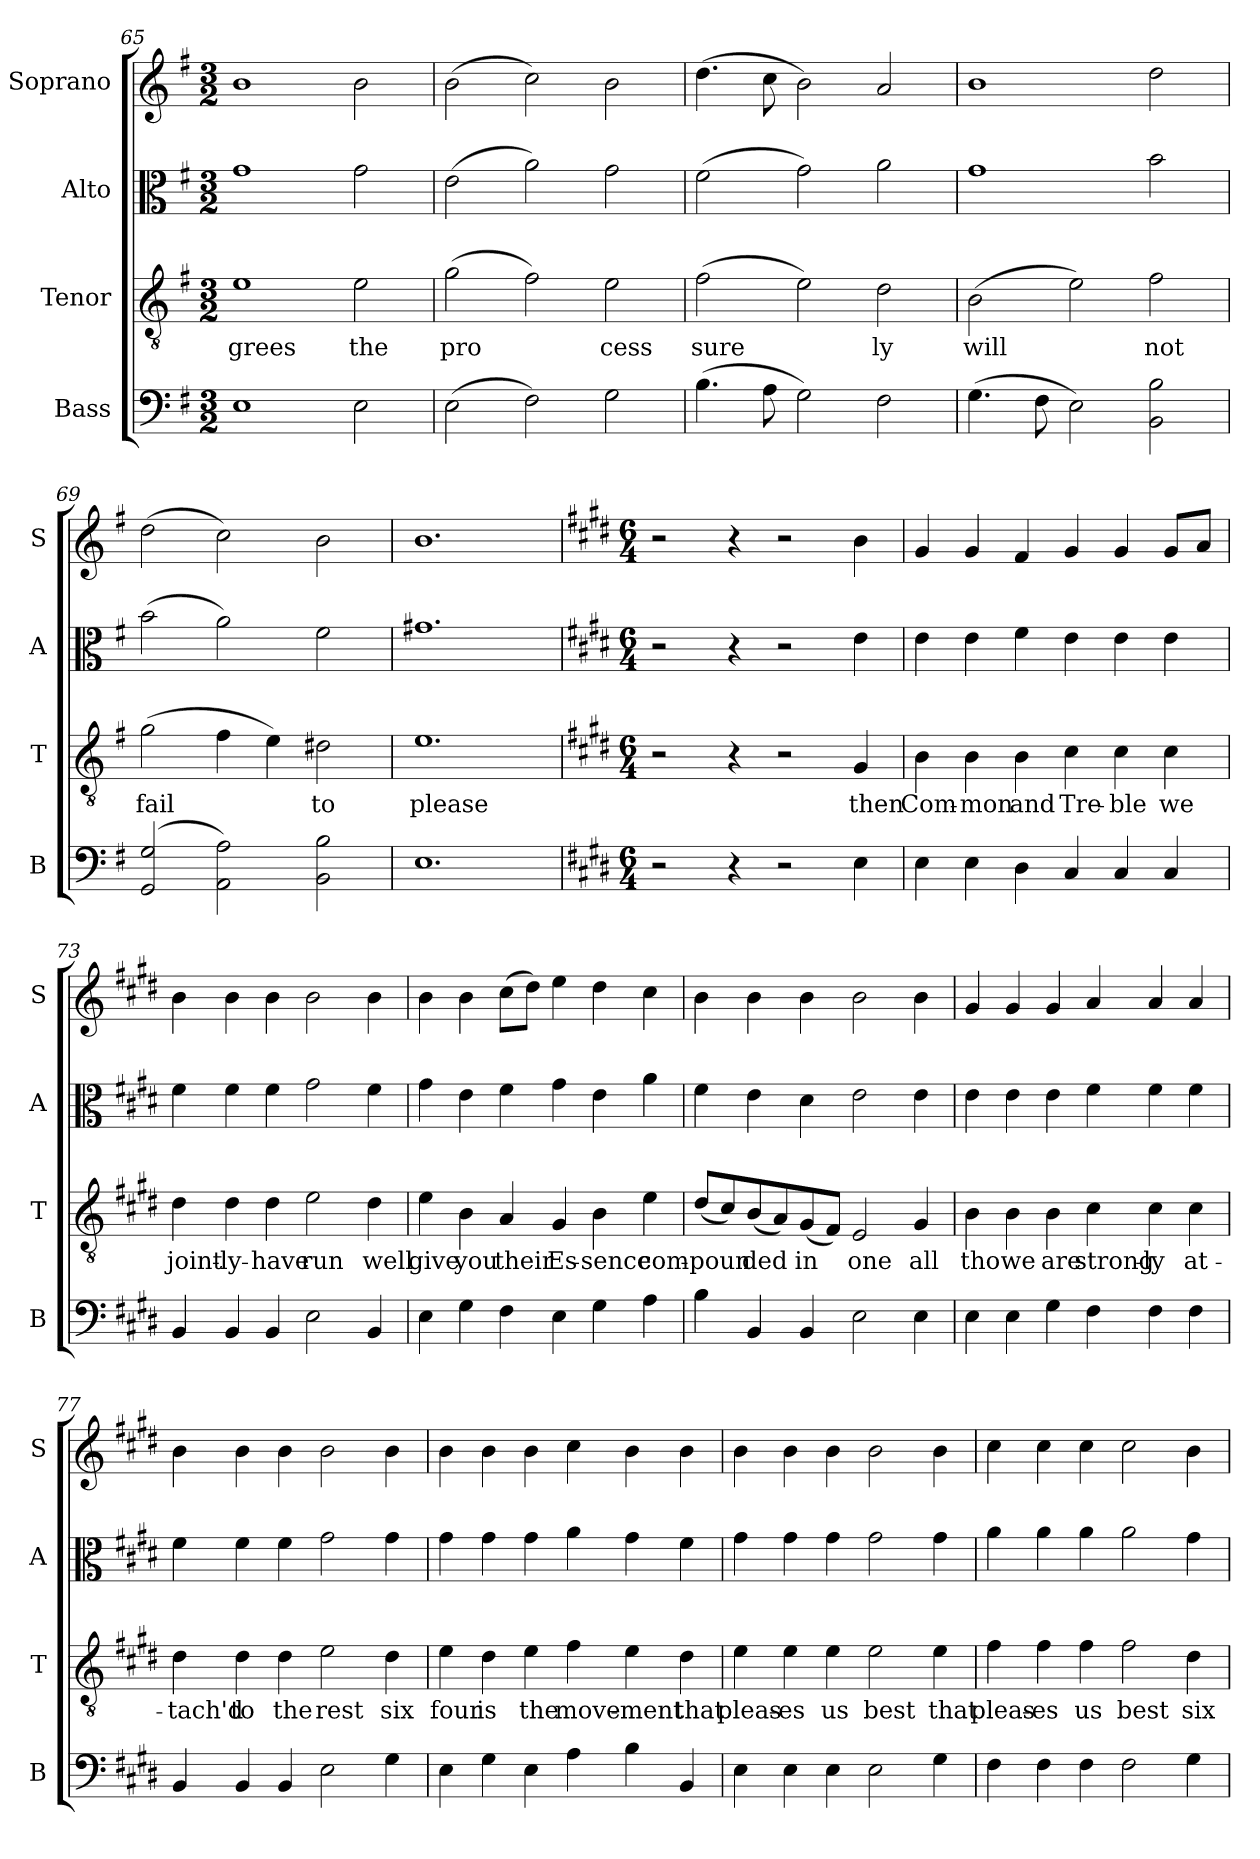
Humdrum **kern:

**kern	**kern	**text	**kern	**kern
*part4	*part3	*part3	*part2	*part1
*staff4	*staff3	*staff3	*staff2	*staff1
*I"Bass	*I"Tenor	*	*I"Alto	*I"Soprano
*I'B	*I'T	*	*I'A	*I'S
*clefF4	*clefGv2	*	*clefC3	*clefG2
*k[f#]	*k[f#]	*	*k[f#]	*k[f#]
*G:	*G:	*	*G:	*G:
*M3/2	*M3/2	*	*M3/2	*M3/2
=65	=65	=65	=65	=65
1E	1e	grees	1g	1b
2E\	2e\	the	2g\	2b\
=66	=66	=66	=66	=66
(2E\	(2g\	pro	(2e\	(2b\
2F#\)	2f#\)	.	2a\)	2cc\)
2G\	2e\	cess	2g\	2b\
=67	=67	=67	=67	=67
(4.B\	(2f#\	sure	(2f#\	(4.dd\
8A\	.	.	.	8cc\
2G\)	2e\)	.	2g\)	2b\)
2F#\	2d\	ly	2a\	2a/
=68	=68	=68	=68	=68
(4.G\	(2B\	will	1g	1b
8F#\	.	.	.	.
2E\)	2e\)	.	.	.
2BB\ 2B\	2f#\	not	2b\	2dd\
=69	=69	=69	=69	=69
(2GG/ 2G/	(2g\	fail	(2b\	(2dd\
2AA\ 2A\)	4f#\	.	2a\)	2cc\)
.	4e\)	.	.	.
2BB\ 2B\	2d#X\	to	2f#\	2b\
!!LO:PB:g=z
=70	=70	=70	=70	=70
1.E	1.e	please	1.g#X	1.b
=71	=71	=71	=71	=71
*k[f#c#g#d#]	*k[f#c#g#d#]	*	*k[f#c#g#d#]	*k[f#c#g#d#]
*E:	*E:	*	*E:	*E:
*M6/4	*M6/4	*	*M6/4	*M6/4
2r	2r	.	2r	2r
4r	4r	.	4r	4r
2r	2r	.	2r	2r
4E\	4G#/	then	4e\	4b\
=72	=72	=72	=72	=72
4E\	4B\	Com-	4e\	4g#/
4E\	4B\	-mon	4e\	4g#/
4D#\	4B\	and	4f#\	4f#/
4C#/	4c#\	Tre-	4e\	4g#/
4C#/	4c#\	-ble	4e\	4g#/
4C#/	4c#\	we	4e\	8g#/L
.	.	.	.	8a/J
=73	=73	=73	=73	=73
4BB/	4d#\	joint-	4f#\	4b\
4BB/	4d#\	-ly-	4f#\	4b\
4BB/	4d#\	-have	4f#\	4b\
2E\	2e\	run	2g#\	2b\
4BB/	4d#\	well	4f#\	4b\
!!LO:LB:g=z
=74	=74	=74	=74	=74
4E\	4e\	give	4g#\	4b\
4G#\	4B\	you	4e\	4b\
4F#\	4A/	their	4f#\	(8cc#\L
.	.	.	.	8dd#\J)
4E\	4G#/	Es-	4g#\	4ee\
4G#\	4B\	-sence	4e\	4dd#\
4A\	4e\	com-	4a\	4cc#\
=75	=75	=75	=75	=75
4B\	(8d#/L	-poun	4f#\	4b\
.	8c#/)	.	.	.
4BB/	(8B/	ded	4e\	4b\
.	8A/)	.	.	.
4BB/	(8G#/	in	4d#\	4b\
.	8F#/J)	.	.	.
2E\	2E/	one	2e\	2b\
4E\	4G#/	all	4e\	4b\
=76	=76	=76	=76	=76
4E\	4B\	tho	4e\	4g#/
4E\	4B\	we	4e\	4g#/
4G#\	4B\	are	4e\	4g#/
4F#\	4c#\	strong-	4f#\	4a/
4F#\	4c#\	-ly	4f#\	4a/
4F#\	4c#\	at-	4f#\	4a/
!!LO:LB:g=z
=77	=77	=77	=77	=77
4BB/	4d#\	-tach'd	4f#\	4b\
4BB/	4d#\	to	4f#\	4b\
4BB/	4d#\	the	4f#\	4b\
2E\	2e\	rest	2g#\	2b\
4G#\	4d#\	six	4g#\	4b\
=78	=78	=78	=78	=78
4E\	4e\	four	4g#\	4b\
4G#\	4d#\	is	4g#\	4b\
4E\	4e\	the	4g#\	4b\
4A\	4f#\	move-	4a\	4cc#\
4B\	4e\	-ment	4g#\	4b\
4BB/	4d#\	that	4f#\	4b\
=79	=79	=79	=79	=79
4E\	4e\	pleas-	4g#\	4b\
4E\	4e\	-es	4g#\	4b\
4E\	4e\	us	4g#\	4b\
2E\	2e\	best	2g#\	2b\
4G#\	4e\	that	4g#\	4b\
!!LO:PB:g=z
=80	=80	=80	=80	=80
4F#\	4f#\	pleas-	4a\	4cc#\
4F#\	4f#\	-es	4a\	4cc#\
4F#\	4f#\	us	4a\	4cc#\
2F#\	2f#\	best	2a\	2cc#\
4G#\	4d#\	six	4g#\	4b\
=	=	=	=	=
*-	*-	*-	*-	*-
